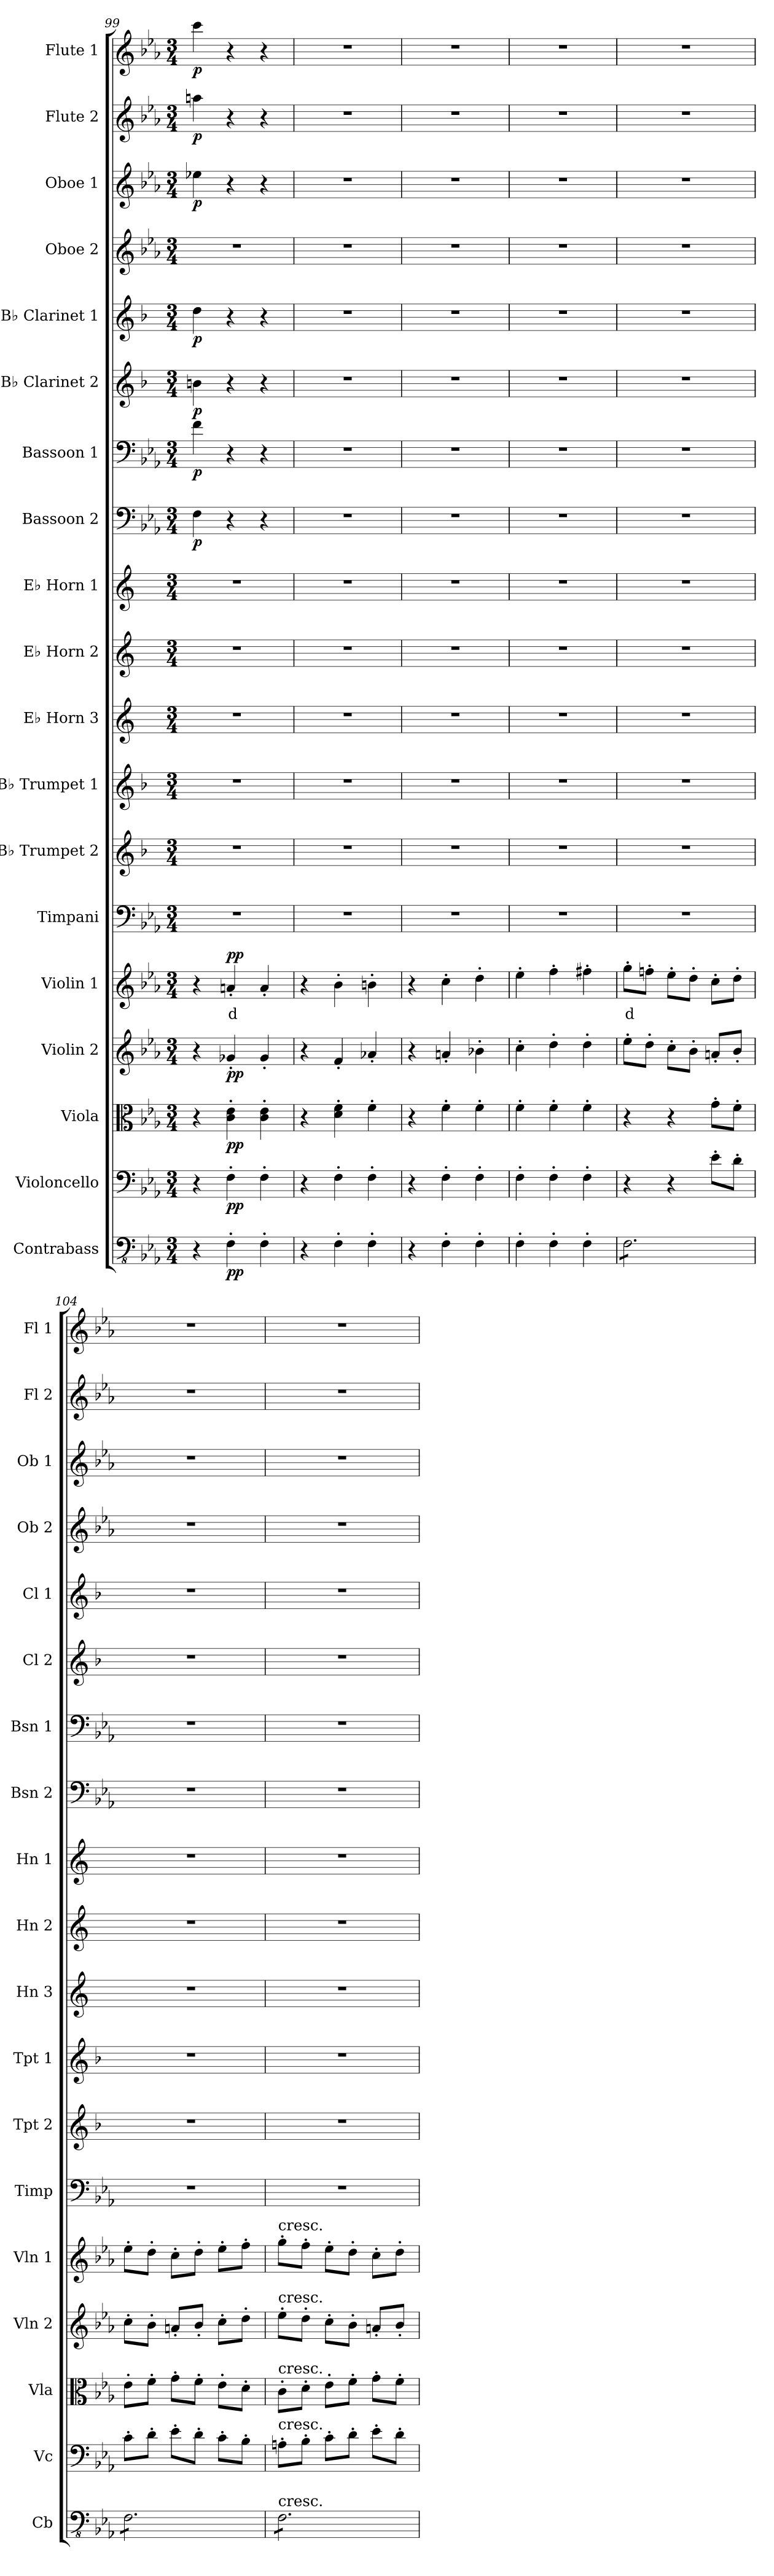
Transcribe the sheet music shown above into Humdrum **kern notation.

**kern	**dynam	**kern	**dynam	**kern	**dynam	**kern	**dynam	**kern	**text	**dynam	**kern	**kern	**kern	**kern	**kern	**kern	**kern	**dynam	**kern	**dynam	**kern	**dynam	**kern	**dynam	**kern	**kern	**dynam	**kern	**dynam	**kern	**dynam
*part19	*part19	*part18	*part18	*part17	*part17	*part16	*part16	*part15	*part15	*part15	*part14	*part13	*part12	*part11	*part10	*part9	*part8	*part8	*part7	*part7	*part6	*part6	*part5	*part5	*part4	*part3	*part3	*part2	*part2	*part1	*part1
*staff19	*staff19	*staff18	*staff18	*staff17	*staff17	*staff16	*staff16	*staff15	*staff15	*staff15	*staff14	*staff13	*staff12	*staff11	*staff10	*staff9	*staff8	*staff8	*staff7	*staff7	*staff6	*staff6	*staff5	*staff5	*staff4	*staff3	*staff3	*staff2	*staff2	*staff1	*staff1
*I"Contrabass	*	*I"Violoncello	*	*I"Viola	*	*I"Violin 2	*	*I"Violin 1	*	*	*I"Timpani	*I"B♭ Trumpet 2	*I"B♭ Trumpet 1	*I"E♭ Horn 3	*I"E♭ Horn 2	*I"E♭ Horn 1	*I"Bassoon 2	*	*I"Bassoon 1	*	*I"B♭ Clarinet 2	*	*I"B♭ Clarinet 1	*	*I"Oboe 2	*I"Oboe 1	*	*I"Flute 2	*	*I"Flute 1	*
*I'Cb	*	*I'Vc	*	*I'Vla	*	*I'Vln 2	*	*I'Vln 1	*	*	*I'Timp	*I'Tpt 2	*I'Tpt 1	*I'Hn 3	*I'Hn 2	*I'Hn 1	*I'Bsn 2	*	*I'Bsn 1	*	*I'Cl 2	*	*I'Cl 1	*	*I'Ob 2	*I'Ob 1	*	*I'Fl 2	*	*I'Fl 1	*
*clefFv4	*	*clefF4	*	*clefC3	*	*clefG2	*	*clefG2	*	*	*clefF4	*clefG2	*clefG2	*clefG2	*clefG2	*clefG2	*clefF4	*	*clefF4	*	*clefG2	*	*clefG2	*	*clefG2	*clefG2	*	*clefG2	*	*clefG2	*
*	*	*	*	*	*	*	*	*	*	*	*	*ITrd1c2	*ITrd1c2	*ITrd5c9	*ITrd5c9	*ITrd5c9	*	*	*	*	*ITrd1c2	*	*ITrd1c2	*	*	*	*	*	*	*	*
*k[b-e-a-]	*	*k[b-e-a-]	*	*k[b-e-a-]	*	*k[b-e-a-]	*	*k[b-e-a-]	*	*	*k[b-e-a-]	*k[b-e-a-]	*k[b-e-a-]	*k[b-e-a-]	*k[b-e-a-]	*k[b-e-a-]	*k[b-e-a-]	*	*k[b-e-a-]	*	*k[b-e-a-]	*	*k[b-e-a-]	*	*k[b-e-a-]	*k[b-e-a-]	*	*k[b-e-a-]	*	*k[b-e-a-]	*
*M3/4	*	*M3/4	*	*M3/4	*	*M3/4	*	*M3/4	*	*	*M3/4	*M3/4	*M3/4	*M3/4	*M3/4	*M3/4	*M3/4	*	*M3/4	*	*M3/4	*	*M3/4	*	*M3/4	*M3/4	*	*M3/4	*	*M3/4	*
=99	=99	=99	=99	=99	=99	=99	=99	=99	=99	=99	=99	=99	=99	=99	=99	=99	=99	=99	=99	=99	=99	=99	=99	=99	=99	=99	=99	=99	=99	=99	=99
!	!	!	!	!	!	!	!	!	!	!	!	!	!	!	!	!	!	!LO:DY:b	!	!LO:DY:b	!	!LO:DY:b	!	!LO:DY:b	!	!	!LO:DY:b	!	!LO:DY:b	!	!LO:DY:b
4r	.	4r	.	4r	.	4r	.	4r	.	.	2.r	2.r	2.r	2.r	2.r	2.r	4F\	p	4f\	p	4an\	p	4cc\	p	2.r	4ee-X\	p	4aan\	p	4ccc\	p
!	!LO:DY:b	!	!LO:DY:b	!	!LO:DY:b	!	!LO:DY:b	!	!LO:LY:b:color=#FF0000	!LO:DY:b	!	!	!	!	!	!	!	!	!	!	!	!	!	!	!	!	!	!	!	!	!
4FF'\	pp	4F'\	pp	4c\' 4e-\'	pp	4g-X'/	pp	4an'/	d	pp	.	.	.	.	.	.	4r	.	4r	.	4r	.	4r	.	.	4r	.	4r	.	4r	.
4FF'\	.	4F'\	.	4c\' 4e-\'	.	4g-'/	.	4a'/	.	.	.	.	.	.	.	.	4r	.	4r	.	4r	.	4r	.	.	4r	.	4r	.	4r	.
=100	=100	=100	=100	=100	=100	=100	=100	=100	=100	=100	=100	=100	=100	=100	=100	=100	=100	=100	=100	=100	=100	=100	=100	=100	=100	=100	=100	=100	=100	=100	=100
4r	.	4r	.	4r	.	4r	.	4r	.	.	2.r	2.r	2.r	2.r	2.r	2.r	2.r	.	2.r	.	2.r	.	2.r	.	2.r	2.r	.	2.r	.	2.r	.
4FF'\	.	4F'\	.	4d\' 4f\'	.	4f'/	.	4b-'\	.	.	.	.	.	.	.	.	.	.	.	.	.	.	.	.	.	.	.	.	.	.	.
4FF'\	.	4F'\	.	4f'\	.	4a-X'/	.	4bn'\	.	.	.	.	.	.	.	.	.	.	.	.	.	.	.	.	.	.	.	.	.	.	.
=101	=101	=101	=101	=101	=101	=101	=101	=101	=101	=101	=101	=101	=101	=101	=101	=101	=101	=101	=101	=101	=101	=101	=101	=101	=101	=101	=101	=101	=101	=101	=101
4r	.	4r	.	4r	.	4r	.	4r	.	.	2.r	2.r	2.r	2.r	2.r	2.r	2.r	.	2.r	.	2.r	.	2.r	.	2.r	2.r	.	2.r	.	2.r	.
4FF'\	.	4F'\	.	4f'\	.	4an'/	.	4cc'\	.	.	.	.	.	.	.	.	.	.	.	.	.	.	.	.	.	.	.	.	.	.	.
4FF'\	.	4F'\	.	4f'\	.	4b-X'\	.	4dd'\	.	.	.	.	.	.	.	.	.	.	.	.	.	.	.	.	.	.	.	.	.	.	.
=102	=102	=102	=102	=102	=102	=102	=102	=102	=102	=102	=102	=102	=102	=102	=102	=102	=102	=102	=102	=102	=102	=102	=102	=102	=102	=102	=102	=102	=102	=102	=102
4FF'\	.	4F'\	.	4f'\	.	4cc'\	.	4ee-'\	.	.	2.r	2.r	2.r	2.r	2.r	2.r	2.r	.	2.r	.	2.r	.	2.r	.	2.r	2.r	.	2.r	.	2.r	.
4FF'\	.	4F'\	.	4f'\	.	4dd'\	.	4ff'\	.	.	.	.	.	.	.	.	.	.	.	.	.	.	.	.	.	.	.	.	.	.	.
4FF'\	.	4F'\	.	4f'\	.	4dd'\	.	4ff#X'\	.	.	.	.	.	.	.	.	.	.	.	.	.	.	.	.	.	.	.	.	.	.	.
=103	=103	=103	=103	=103	=103	=103	=103	=103	=103	=103	=103	=103	=103	=103	=103	=103	=103	=103	=103	=103	=103	=103	=103	=103	=103	=103	=103	=103	=103	=103	=103
!	!	!	!	!	!	!	!	!	!LO:LY:b:color=#FF0000	!	!	!	!	!	!	!	!	!	!	!	!	!	!	!	!	!	!	!	!	!	!
*tremolo	*	*	*	*	*	*	*	*	*	*	*	*	*	*	*	*	*	*	*	*	*	*	*	*	*	*	*	*	*	*	*
8FF\L	.	4r	.	4r	.	8ee-'\L	.	8gg'\L	d	.	2.r	2.r	2.r	2.r	2.r	2.r	2.r	.	2.r	.	2.r	.	2.r	.	2.r	2.r	.	2.r	.	2.r	.
8FF\	.	.	.	.	.	8dd'\J	.	8ffn'\J	.	.	.	.	.	.	.	.	.	.	.	.	.	.	.	.	.	.	.	.	.	.	.
8FF\	.	4r	.	4r	.	8cc'\L	.	8ee-'\L	.	.	.	.	.	.	.	.	.	.	.	.	.	.	.	.	.	.	.	.	.	.	.
8FF\	.	.	.	.	.	8b-'\J	.	8dd'\J	.	.	.	.	.	.	.	.	.	.	.	.	.	.	.	.	.	.	.	.	.	.	.
8FF\	.	8e-'\L	.	8g'\L	.	8an'/L	.	8cc'\L	.	.	.	.	.	.	.	.	.	.	.	.	.	.	.	.	.	.	.	.	.	.	.
8FF\J	.	8d'\J	.	8f'\J	.	8b-'/J	.	8dd'\J	.	.	.	.	.	.	.	.	.	.	.	.	.	.	.	.	.	.	.	.	.	.	.
!!LO:PB:g=z
=104	=104	=104	=104	=104	=104	=104	=104	=104	=104	=104	=104	=104	=104	=104	=104	=104	=104	=104	=104	=104	=104	=104	=104	=104	=104	=104	=104	=104	=104	=104	=104
8FF\L	.	8c'\L	.	8e-'\L	.	8cc'\L	.	8ee-'\L	.	.	2.r	2.r	2.r	2.r	2.r	2.r	2.r	.	2.r	.	2.r	.	2.r	.	2.r	2.r	.	2.r	.	2.r	.
8FF\	.	8d'\J	.	8f'\J	.	8b-'\J	.	8dd'\J	.	.	.	.	.	.	.	.	.	.	.	.	.	.	.	.	.	.	.	.	.	.	.
8FF\	.	8e-'\L	.	8g'\L	.	8an'/L	.	8cc'\L	.	.	.	.	.	.	.	.	.	.	.	.	.	.	.	.	.	.	.	.	.	.	.
8FF\	.	8d'\J	.	8f'\J	.	8b-'/J	.	8dd'\J	.	.	.	.	.	.	.	.	.	.	.	.	.	.	.	.	.	.	.	.	.	.	.
8FF\	.	8c'\L	.	8e-'\L	.	8cc'\L	.	8ee-'\L	.	.	.	.	.	.	.	.	.	.	.	.	.	.	.	.	.	.	.	.	.	.	.
8FF\J	.	8B-'\J	.	8d'\J	.	8dd'\J	.	8ff'\J	.	.	.	.	.	.	.	.	.	.	.	.	.	.	.	.	.	.	.	.	.	.	.
=105	=105	=105	=105	=105	=105	=105	=105	=105	=105	=105	=105	=105	=105	=105	=105	=105	=105	=105	=105	=105	=105	=105	=105	=105	=105	=105	=105	=105	=105	=105	=105
!	!	!	!	!	!	!	!	!LO:TX:a:t=cresc.	!	!	!	!	!	!	!	!	!	!	!	!	!	!	!	!	!	!	!	!	!	!	!
!	!	!	!	!	!	!LO:TX:a:t=cresc.	!	!	!	!	!	!	!	!	!	!	!	!	!	!	!	!	!	!	!	!	!	!	!	!	!
!	!	!	!	!LO:TX:a:t=cresc.	!	!	!	!	!	!	!	!	!	!	!	!	!	!	!	!	!	!	!	!	!	!	!	!	!	!	!
!	!	!LO:TX:a:t=cresc.	!	!	!	!	!	!	!	!	!	!	!	!	!	!	!	!	!	!	!	!	!	!	!	!	!	!	!	!	!
!LO:TX:a:t=cresc.	!	!	!	!	!	!	!	!	!	!	!	!	!	!	!	!	!	!	!	!	!	!	!	!	!	!	!	!	!	!	!
8FF\L	.	8An'\L	.	8c'\L	.	8ee-'\L	.	8gg'\L	.	.	2.r	2.r	2.r	2.r	2.r	2.r	2.r	.	2.r	.	2.r	.	2.r	.	2.r	2.r	.	2.r	.	2.r	.
8FF\	.	8B-'\J	.	8d'\J	.	8dd'\J	.	8ff'\J	.	.	.	.	.	.	.	.	.	.	.	.	.	.	.	.	.	.	.	.	.	.	.
8FF\	.	8c'\L	.	8e-'\L	.	8cc'\L	.	8ee-'\L	.	.	.	.	.	.	.	.	.	.	.	.	.	.	.	.	.	.	.	.	.	.	.
8FF\	.	8d'\J	.	8f'\J	.	8b-'\J	.	8dd'\J	.	.	.	.	.	.	.	.	.	.	.	.	.	.	.	.	.	.	.	.	.	.	.
8FF\	.	8e-'\L	.	8g'\L	.	8an'/L	.	8cc'\L	.	.	.	.	.	.	.	.	.	.	.	.	.	.	.	.	.	.	.	.	.	.	.
8FF\J	.	8d'\J	.	8f'\J	.	8b-'/J	.	8dd'\J	.	.	.	.	.	.	.	.	.	.	.	.	.	.	.	.	.	.	.	.	.	.	.
*Xtremolo	*	*	*	*	*	*	*	*	*	*	*	*	*	*	*	*	*	*	*	*	*	*	*	*	*	*	*	*	*	*	*
=	=	=	=	=	=	=	=	=	=	=	=	=	=	=	=	=	=	=	=	=	=	=	=	=	=	=	=	=	=	=	=
*-	*-	*-	*-	*-	*-	*-	*-	*-	*-	*-	*-	*-	*-	*-	*-	*-	*-	*-	*-	*-	*-	*-	*-	*-	*-	*-	*-	*-	*-	*-	*-
